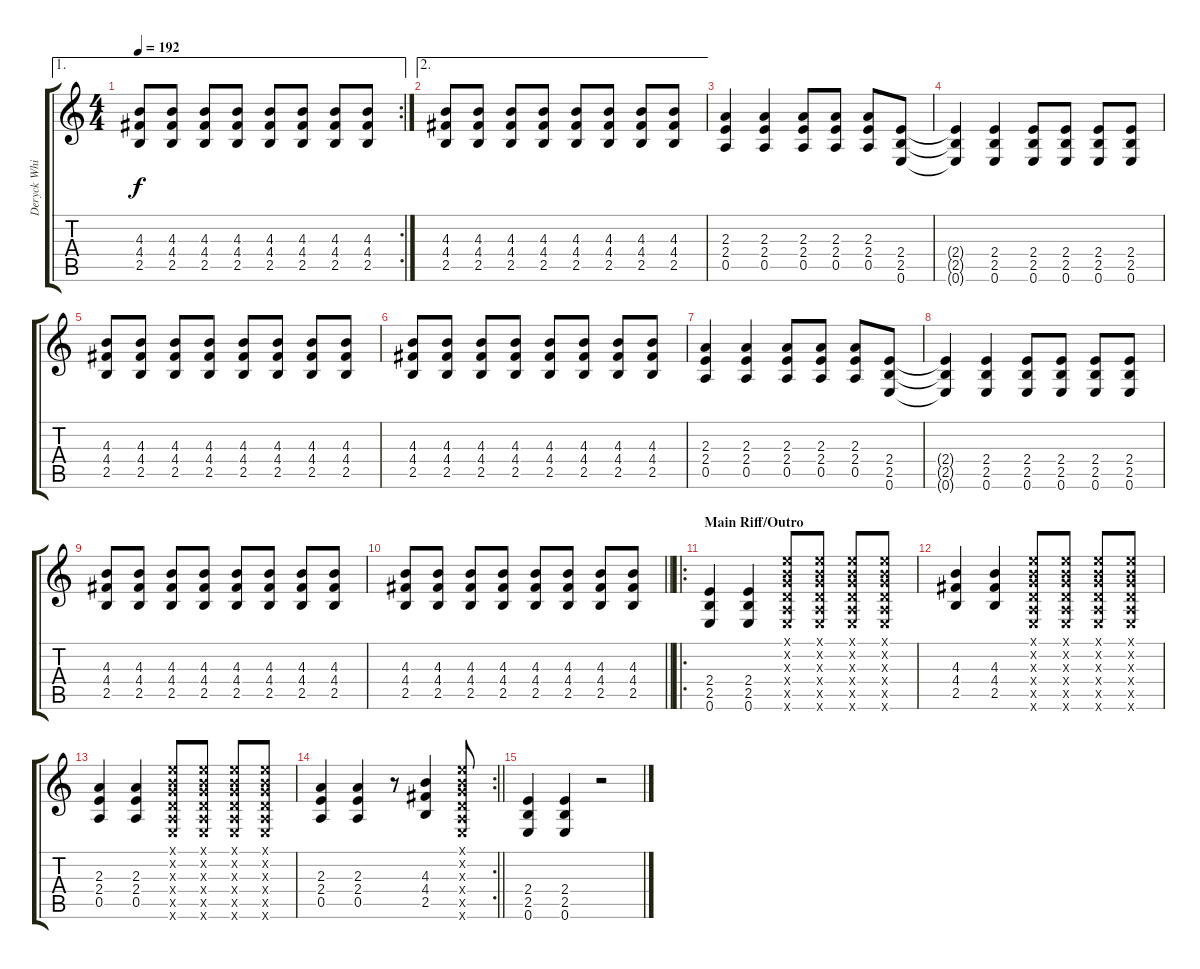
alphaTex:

\track ("Deryck Whibley (Rhythm)" "Deryck Whi") {instrument distortionguitar}
\staff {score tabs}
\tuning (E4 B3 G3 D3 A2 E2) {hide}
\ae 1
\rc 2
\ts (4 4)
\tempo 192
\clef g2
\ks c
(4.3 4.4 2.5).8{dy f} (4.3 4.4 2.5).8 (4.3 4.4 2.5).8 (4.3 4.4 2.5).8 (4.3 4.4 2.5).8 (4.3 4.4 2.5).8 (4.3 4.4 2.5).8 (4.3 4.4 2.5).8 |
\ae 2
(4.3 4.4 2.5).8 (4.3 4.4 2.5).8 (4.3 4.4 2.5).8 (4.3 4.4 2.5).8 (4.3 4.4 2.5).8 (4.3 4.4 2.5).8 (4.3 4.4 2.5).8 (4.3 4.4 2.5).8 |
(2.3 2.4 0.5).4 (2.3 2.4 0.5).4 (2.3 2.4 0.5).8 (2.3 2.4 0.5).8 (2.3 2.4 0.5).8 (2.4 2.5 0.6).8 |
(2.4{t} 2.5{t} 0.6{t}).4 (2.4 2.5 0.6).4 (2.4 2.5 0.6).8 (2.4 2.5 0.6).8 (2.4 2.5 0.6).8 (2.4 2.5 0.6).8 |
(4.3 4.4 2.5).8 (4.3 4.4 2.5).8 (4.3 4.4 2.5).8 (4.3 4.4 2.5).8 (4.3 4.4 2.5).8 (4.3 4.4 2.5).8 (4.3 4.4 2.5).8 (4.3 4.4 2.5).8 |
(4.3 4.4 2.5).8 (4.3 4.4 2.5).8 (4.3 4.4 2.5).8 (4.3 4.4 2.5).8 (4.3 4.4 2.5).8 (4.3 4.4 2.5).8 (4.3 4.4 2.5).8 (4.3 4.4 2.5).8 |
(2.3 2.4 0.5).4 (2.3 2.4 0.5).4 (2.3 2.4 0.5).8 (2.3 2.4 0.5).8 (2.3 2.4 0.5).8 (2.4 2.5 0.6).8 |
(2.4{t} 2.5{t} 0.6{t}).4 (2.4 2.5 0.6).4 (2.4 2.5 0.6).8 (2.4 2.5 0.6).8 (2.4 2.5 0.6).8 (2.4 2.5 0.6).8 |
(4.3 4.4 2.5).8 (4.3 4.4 2.5).8 (4.3 4.4 2.5).8 (4.3 4.4 2.5).8 (4.3 4.4 2.5).8 (4.3 4.4 2.5).8 (4.3 4.4 2.5).8 (4.3 4.4 2.5).8 |
\barLineRight lightlight
(4.3 4.4 2.5).8 (4.3 4.4 2.5).8 (4.3 4.4 2.5).8 (4.3 4.4 2.5).8 (4.3 4.4 2.5).8 (4.3 4.4 2.5).8 (4.3 4.4 2.5).8 (4.3 4.4 2.5).8 |
\ro
\section ("" "Main Riff/Outro")
(2.4 2.5 0.6).4{volume 13 instrument distortionguitar} (2.4 2.5 0.6).4 (0.1{x} 0.2{x} 0.3{x} 0.4{x} 0.5{x} 0.6{x}).8 (0.1{x} 0.2{x} 0.3{x} 0.4{x} 0.5{x} 0.6{x}).8 (0.1{x} 0.2{x} 0.3{x} 0.4{x} 0.5{x} 0.6{x}).8 (0.1{x} 0.2{x} 0.3{x} 0.4{x} 0.5{x} 0.6{x}).8 |
(4.3 4.4 2.5).4 (4.3 4.4 2.5).4 (0.1{x} 0.2{x} 0.3{x} 0.4{x} 0.5{x} 0.6{x}).8 (0.1{x} 0.2{x} 0.3{x} 0.4{x} 0.5{x} 0.6{x}).8 (0.1{x} 0.2{x} 0.3{x} 0.4{x} 0.5{x} 0.6{x}).8 (0.1{x} 0.2{x} 0.3{x} 0.4{x} 0.5{x} 0.6{x}).8 |
(2.3 2.4 0.5).4 (2.3 2.4 0.5).4 (0.1{x} 0.2{x} 0.3{x} 0.4{x} 0.5{x} 0.6{x}).8 (0.1{x} 0.2{x} 0.3{x} 0.4{x} 0.5{x} 0.6{x}).8 (0.1{x} 0.2{x} 0.3{x} 0.4{x} 0.5{x} 0.6{x}).8 (0.1{x} 0.2{x} 0.3{x} 0.4{x} 0.5{x} 0.6{x}).8 |
\rc 2
\barLineRight lightlight
(2.3 2.4 0.5).4 (2.3 2.4 0.5).4 r.8 (4.3 4.4 2.5).4 (0.1{x} 0.2{x} 0.3{x} 0.4{x} 0.5{x} 0.6{x}).8 |
(2.4 2.5 0.6).4 (2.4 2.5 0.6).4 r.2
